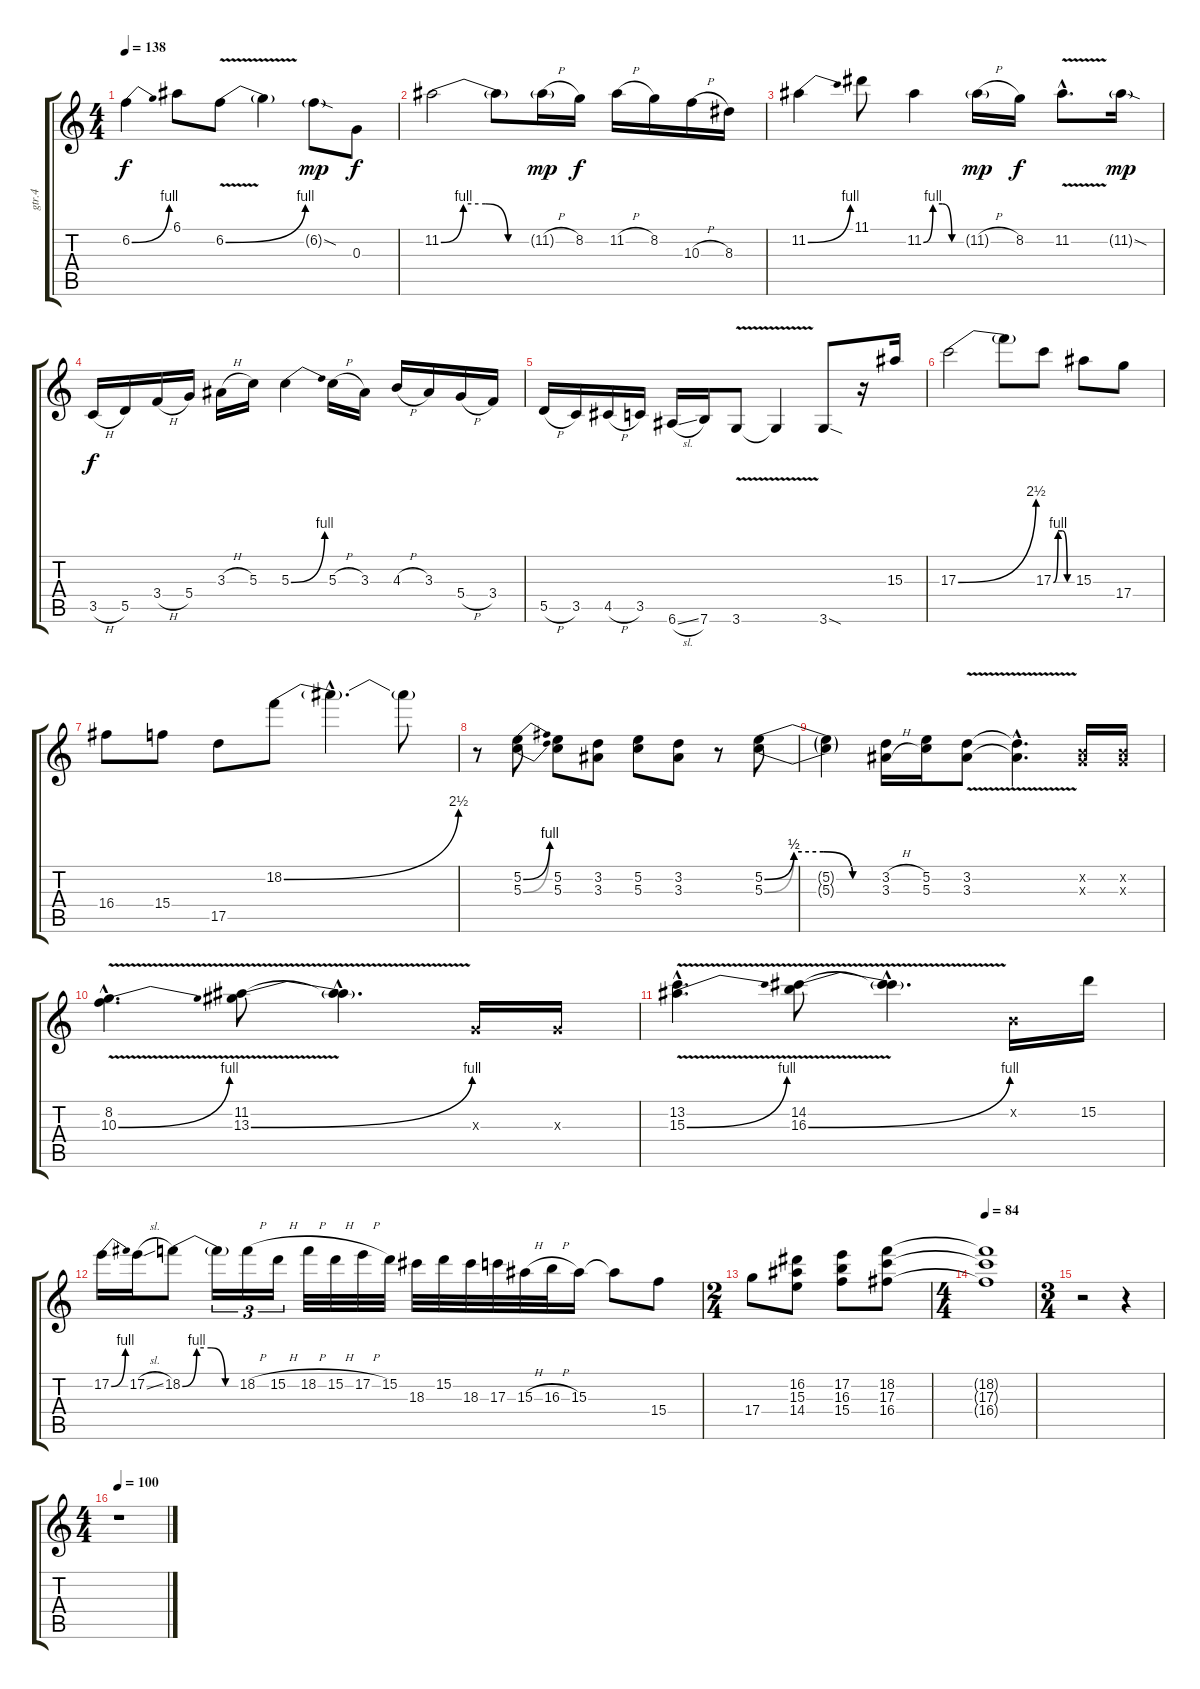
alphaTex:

\track ("gtr.4" "gtr.4") {instrument distortionguitar}
\staff {score tabs}
\tuning (E4 B3 G3 D3 A2 E2) {hide}
\ts (4 4)
\tempo 138
\clef g2
\ks c
6.2{be (bend 0 0 60 4)}.4{dy f} 6.1.8 6.2{be (bend 0 0 60 4) v}.8 6.2{t}.4 6.2{sod g}.8{dy mp} 0.3.8{dy f} |
11.2{be (custom 0 0 15 4 30 4 45 0 60 0)}.2 11.2{t}.8 11.2{h g}.16{dy mp} 8.2.16{dy f} 11.2{h}.16 8.2.16 10.3{h}.16 8.3.16 |
11.2{be (bend 0 0 60 4)}.4 11.1.8 11.2{be (custom 0 0 15 4 30 4 45 0 60 0)}.4 11.2{h g}.16{dy mp} 8.2.16{dy f} 11.2{v hac}.8{d} 11.2{sod g}.16{dy mp} |
3.5{h}.16{dy f} 5.5.16 3.4{h}.16 5.4.16 3.3{h}.16 5.3.16 5.3{be (bend 0 0 60 4)}.4 5.3{h}.16 3.3.16 4.3{h}.16 3.3.16 5.4{h}.16 3.4.16 |
5.5{h}.16 3.5.16 4.5{h}.16 3.5.16 6.6{sl}.16 7.6.16 3.6{v}.8 3.6{t}.4 3.6{sod}.8 r.16 15.3.16 |
17.3{be (bend 0 0 60 10)}.2 17.3{t}.8 17.3{be (custom 0 0 15 4 30 4 45 0 60 0)}.8 15.3.8 17.4.8 |
16.4.8 15.4.8 17.5.8 18.2{be (bend 0 0 60 10)}.8 18.2{hac t}.4{d} 18.2{t}.8 |
r.8 (5.2{be (bend 0 0 60 4)} 5.3{be (bend 0 0 60 4)}).8 (5.2 5.3).8 (3.2 3.3).8 (5.2 5.3).8 (3.2 3.3).8 r.8 (5.2{be (custom 0 0 15 2 30 2 45 0 60 0)} 5.3{be (custom 0 0 15 2 30 2 45 0 60 0)}).8 |
(5.2{t} 5.3{t}).4 (3.2{h} 3.3{h}).16 (5.2 5.3).16 (3.2{v} 3.3{v}).8 (3.2{hac t} 3.3{hac t}).4{d} (0.2{x} 0.3{x}).16 (0.2{x} 0.3{x}).16 |
(8.2{hac} 10.3{be (bend 0 0 60 4) v hac}).4{d} (11.2 13.3{be (bend 0 0 60 4) v}).8 (11.2{hac t} 13.3{hac t}).4{d} 0.3{x}.16 0.3{x}.16 |
(13.2{hac} 15.3{be (bend 0 0 60 4) v hac}).4{d} (14.2 16.3{be (bend 0 0 60 4) v}).8 (14.2{hac t} 16.3{hac t}).4{d} 0.2{x}.16 15.2.16 |
17.2{be (bend 0 0 60 4)}.16 17.2{sl}.16 18.2{be (custom 0 0 15 4 30 4 45 0 60 0)}.8 18.2{t}.16{tu (3 2)} 18.2{h}.16{tu (3 2)} 15.2{h}.16{tu (3 2)} 18.2{h}.32 15.2{h}.32 17.2{h}.32 15.2.32 18.3.32 15.2.32 18.3.32 17.3.32 15.3{h}.32 16.3{h}.32 15.3.16 15.3{t}.8 15.4.8 |
\ts (2 4)
17.4.8 (16.2 15.3 14.4).8 (17.2 16.3 15.4).8 (18.2 17.3 16.4).8 |
\ts (4 4)
\tempo 84
(18.2{t} 17.3{t} 16.4{t}).1 |
\ts (3 4)
r.2 r.4 |
\ts (4 4)
\tempo 100
r.1
